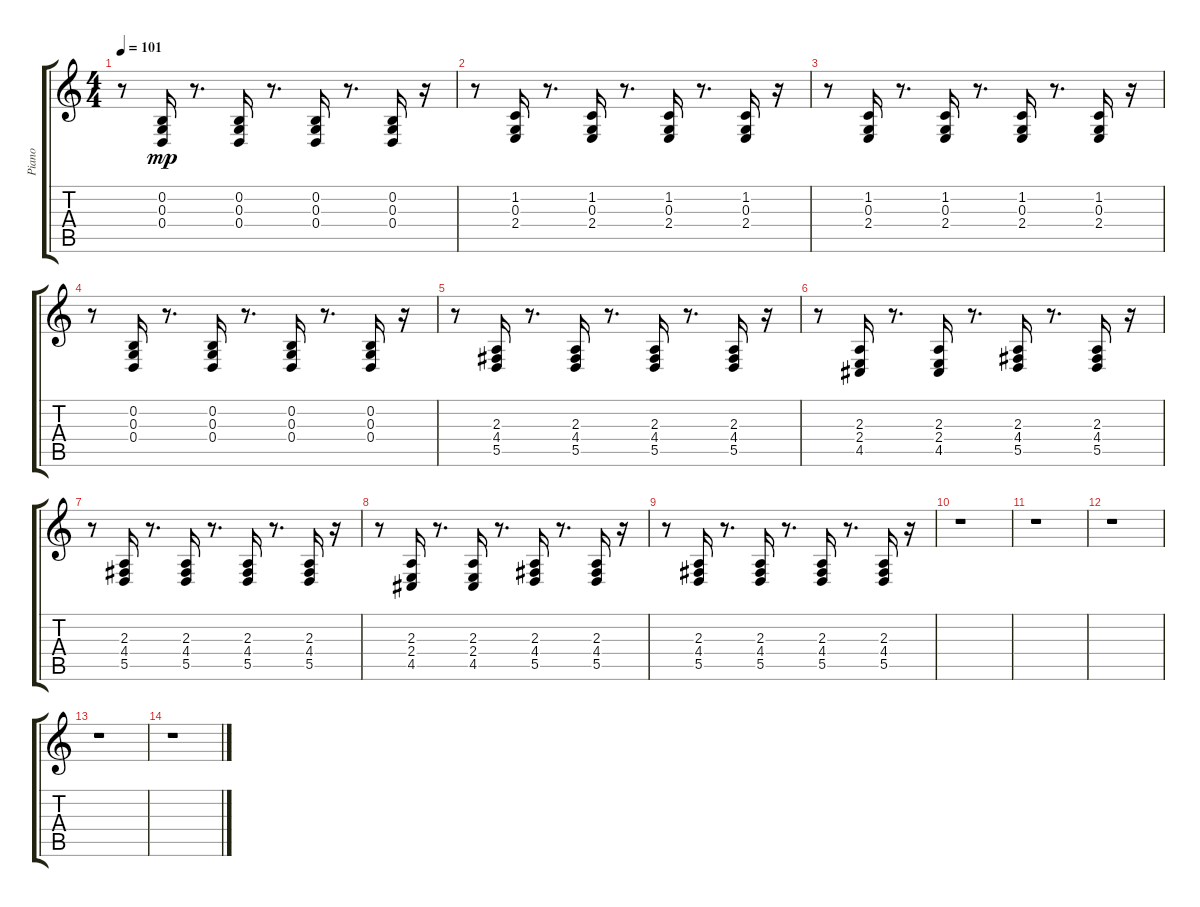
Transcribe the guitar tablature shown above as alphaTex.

\track ("Piano" "Piano") {instrument electricgrandpiano}
\staff {score tabs}
\tuning (E4 B3 G3 D3 A2 E2) {hide}
\ts (4 4)
\tempo 101
\clef g2
\ks c
r.8{dy mp} (0.2 0.3 0.4).16 r.8{d} (0.2 0.3 0.4).16 r.8{d} (0.2 0.3 0.4).16 r.8{d} (0.2 0.3 0.4).16 r.16 |
r.8 (1.2 0.3 2.4).16 r.8{d} (1.2 0.3 2.4).16 r.8{d} (1.2 0.3 2.4).16 r.8{d} (1.2 0.3 2.4).16 r.16 |
r.8 (1.2 0.3 2.4).16 r.8{d} (1.2 0.3 2.4).16 r.8{d} (1.2 0.3 2.4).16 r.8{d} (1.2 0.3 2.4).16 r.16 |
r.8 (0.2 0.3 0.4).16 r.8{d} (0.2 0.3 0.4).16 r.8{d} (0.2 0.3 0.4).16 r.8{d} (0.2 0.3 0.4).16 r.16 |
r.8 (2.3 4.4 5.5).16 r.8{d} (2.3 4.4 5.5).16 r.8{d} (2.3 4.4 5.5).16 r.8{d} (2.3 4.4 5.5).16 r.16 |
r.8 (2.3 2.4 4.5).16 r.8{d} (2.3 2.4 4.5).16 r.8{d} (2.3 4.4 5.5).16 r.8{d} (2.3 4.4 5.5).16 r.16 |
r.8 (2.3 4.4 5.5).16 r.8{d} (2.3 4.4 5.5).16 r.8{d} (2.3 4.4 5.5).16 r.8{d} (2.3 4.4 5.5).16 r.16 |
r.8 (2.3 2.4 4.5).16 r.8{d} (2.3 2.4 4.5).16 r.8{d} (2.3 4.4 5.5).16 r.8{d} (2.3 4.4 5.5).16 r.16 |
r.8 (2.3 4.4 5.5).16 r.8{d} (2.3 4.4 5.5).16 r.8{d} (2.3 4.4 5.5).16 r.8{d} (2.3 4.4 5.5).16 r.16 |
r.1 |
r.1 |
r.1 |
r.1 |
r.1
